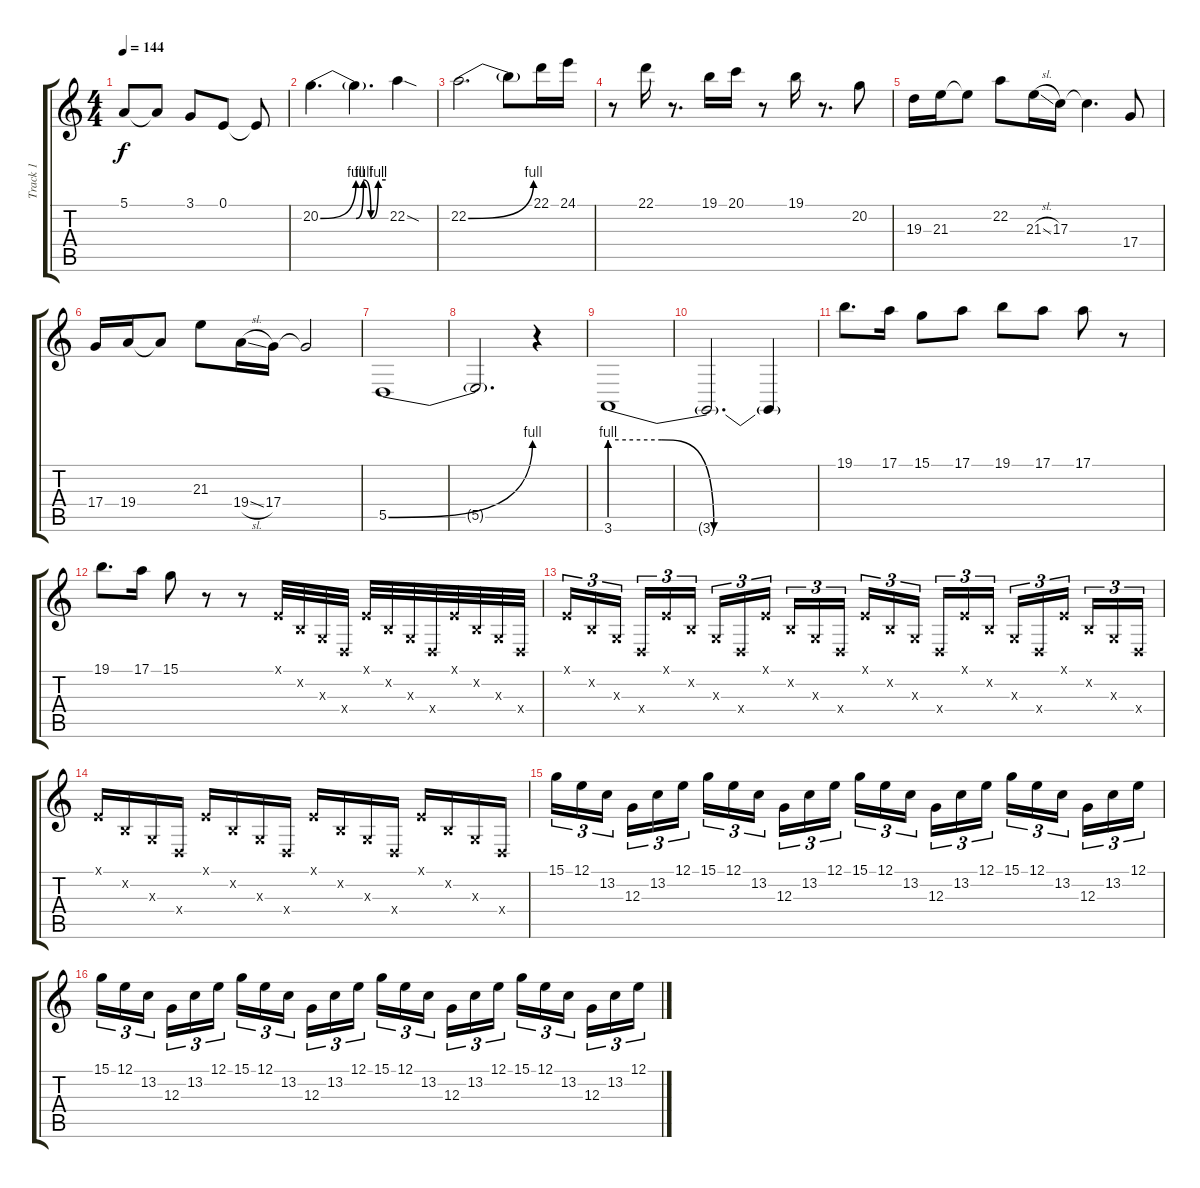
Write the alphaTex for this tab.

\track ("Track 1" "Track 1") {instrument lead1square}
\staff {score tabs}
\tuning (E4 B3 G3 D3 A2 E2) {hide}
\ts (4 4)
\tempo 144
\clef g2
\ks c
5.1.8{dy f} 5.1{t}.8 3.1.8 0.1.8 0.1{t}.8 |
20.2{be (bend 0 0 60 4)}.4{d} 20.2{be (custom 0 0 15 4 30 0 45 4 60 4) t}.4{d} 22.2{sod}.4 |
22.2{be (bend 0 0 60 4)}.2{d} 22.2{t}.8 22.1.16 24.1.16 |
r.8 22.1.16 r.8{d} 19.1.16 20.1.16 r.8 19.1.16 r.8{d} 20.2.8 |
19.3.16 21.3.16 21.3{t}.8 22.2.8 21.3{sl}.16 17.3.16 17.3{t}.4{d} 17.4.8 |
17.4.16 19.4.16 19.4{t}.8 21.3.8 19.4{sl}.16 17.4.16 17.4{t}.2 |
5.5{be (bend 0 0 60 4)}.1 |
5.5{t}.2{d} r.4 |
3.6{be (custom 0 4 15 4 30 0 60 0)}.1 |
3.6{t}.2{d} 3.6{t}.4 |
19.1.8{d} 17.1.16 15.1.8 17.1.8 19.1.8 17.1.8 17.1.8 r.8 |
19.1.8{d} 17.1.16 15.1.8 r.8 r.8 0.1{x}.32 0.2{x}.32 0.3{x}.32 0.4{x}.32 0.1{x}.32 0.2{x}.32 0.3{x}.32 0.4{x}.32 0.1{x}.32 0.2{x}.32 0.3{x}.32 0.4{x}.32 |
0.1{x}.16{tu (3 2)} 0.2{x}.16{tu (3 2)} 0.3{x}.16{tu (3 2) beam splitsecondary} 0.4{x}.16{tu (3 2)} 0.1{x}.16{tu (3 2)} 0.2{x}.16{tu (3 2)} 0.3{x}.16{tu (3 2)} 0.4{x}.16{tu (3 2)} 0.1{x}.16{tu (3 2) beam splitsecondary} 0.2{x}.16{tu (3 2)} 0.3{x}.16{tu (3 2)} 0.4{x}.16{tu (3 2)} 0.1{x}.16{tu (3 2)} 0.2{x}.16{tu (3 2)} 0.3{x}.16{tu (3 2) beam splitsecondary} 0.4{x}.16{tu (3 2)} 0.1{x}.16{tu (3 2)} 0.2{x}.16{tu (3 2)} 0.3{x}.16{tu (3 2)} 0.4{x}.16{tu (3 2)} 0.1{x}.16{tu (3 2) beam splitsecondary} 0.2{x}.16{tu (3 2)} 0.3{x}.16{tu (3 2)} 0.4{x}.16{tu (3 2)} |
0.1{x}.16 0.2{x}.16 0.3{x}.16 0.4{x}.16 0.1{x}.16 0.2{x}.16 0.3{x}.16 0.4{x}.16 0.1{x}.16 0.2{x}.16 0.3{x}.16 0.4{x}.16 0.1{x}.16 0.2{x}.16 0.3{x}.16 0.4{x}.16 |
15.1.16{tu (3 2)} 12.1.16{tu (3 2)} 13.2.16{tu (3 2) beam splitsecondary} 12.3.16{tu (3 2)} 13.2.16{tu (3 2)} 12.1.16{tu (3 2)} 15.1.16{tu (3 2)} 12.1.16{tu (3 2)} 13.2.16{tu (3 2) beam splitsecondary} 12.3.16{tu (3 2)} 13.2.16{tu (3 2)} 12.1.16{tu (3 2)} 15.1.16{tu (3 2)} 12.1.16{tu (3 2)} 13.2.16{tu (3 2) beam splitsecondary} 12.3.16{tu (3 2)} 13.2.16{tu (3 2)} 12.1.16{tu (3 2)} 15.1.16{tu (3 2)} 12.1.16{tu (3 2)} 13.2.16{tu (3 2) beam splitsecondary} 12.3.16{tu (3 2)} 13.2.16{tu (3 2)} 12.1.16{tu (3 2)} |
15.1.16{tu (3 2)} 12.1.16{tu (3 2)} 13.2.16{tu (3 2) beam splitsecondary} 12.3.16{tu (3 2)} 13.2.16{tu (3 2)} 12.1.16{tu (3 2)} 15.1.16{tu (3 2)} 12.1.16{tu (3 2)} 13.2.16{tu (3 2) beam splitsecondary} 12.3.16{tu (3 2)} 13.2.16{tu (3 2)} 12.1.16{tu (3 2)} 15.1.16{tu (3 2)} 12.1.16{tu (3 2)} 13.2.16{tu (3 2) beam splitsecondary} 12.3.16{tu (3 2)} 13.2.16{tu (3 2)} 12.1.16{tu (3 2)} 15.1.16{tu (3 2)} 12.1.16{tu (3 2)} 13.2.16{tu (3 2) beam splitsecondary} 12.3.16{tu (3 2)} 13.2.16{tu (3 2)} 12.1.16{tu (3 2)}
